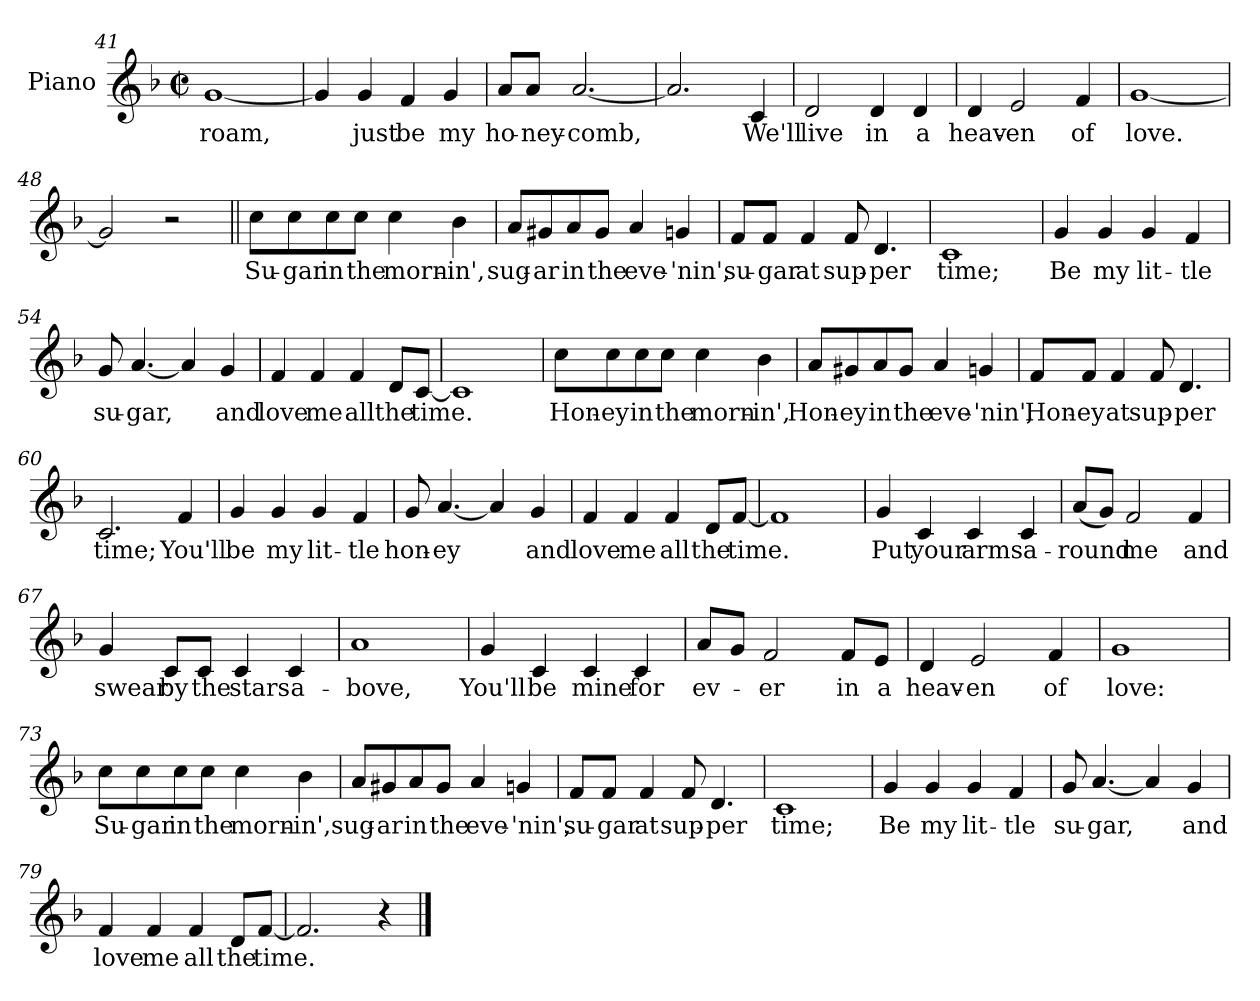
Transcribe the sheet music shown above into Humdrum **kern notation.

**kern	**text
*part1	*part1
*staff1	*staff1
*I"Piano	*
*I'Pno.	*
*clefG2	*
*k[b-]	*
*F:	*
*M2/2	*
*met(c|)	*
=41	=41
[1g	roam,
=42	=42
4g/]	.
4g/	just
4f/	be
4g/	my
=43	=43
8a/L	ho-
8a/J	-ney-
[2.a/	-comb,
=44	=44
2.a/]	.
4c/	We'll
!!LO:LB:g=z
=45	=45
2d/	live
4d/	in
4d/	a
=46	=46
4d/	heav-
2e/	-en
4f/	of
=47	=47
[1g	love.
=48	=48
2g/]	.
2r	.
=49||	=49||
8cc\L	Su-
8cc\	-gar
8cc\	in
8cc\J	the
4cc\	morn-
4b-\	-in',
=50	=50
8a/L	sug-
8g#X/	-ar
8a/	in
8g#/J	the
4a/	eve-
4gn/	-'nin',
!!LO:LB:g=z
=51	=51
8f/L	su-
8f/J	-gar
4f/	at
8f/	sup-
4.d/	-per
=52	=52
1c	time;
=53	=53
4g/	Be
4g/	my
4g/	lit-
4f/	-tle
=54	=54
8g/	su-
[4.a/	-gar,
4a/]	.
4g/	and
!!LO:LB:g=z
=55	=55
4f/	love
4f/	me
4f/	all
8d/L	the
[8c/J	time.
=56	=56
1c]	.
=57	=57
8cc\L	Hon-
8cc\	-ey
8cc\	in
8cc\J	the
4cc\	morn-
4b-\	-in',
=58	=58
8a/L	Hon-
8g#X/	-ey
8a/	in
8g#/J	the
4a/	eve-
4gn/	-'nin',
!!LO:LB:g=z
=59	=59
8f/L	Hon-
8f/J	-ey
4f/	at
8f/	sup-
4.d/	-per
=60	=60
2.c/	time;
4f/	You'll
=61	=61
4g/	be
4g/	my
4g/	lit-
4f/	-tle
=62	=62
8g/	hon-
[4.a/	-ey
4a/]	.
4g/	and
!!LO:LB:g=z
=63	=63
4f/	love
4f/	me
4f/	all
8d/L	the
[8f/J	time.
=64	=64
1f]	.
=65	=65
4g/	Put
4c/	your
4c/	arms
4c/	a-
=66	=66
(8a/L	-round
8g/J)	.
2f/	me
4f/	and
!!LO:LB:g=z
=67	=67
4g/	swear
8c/L	by
8c/J	the
4c/	stars
4c/	a-
=68	=68
1a	-bove,
=69	=69
4g/	You'll
4c/	be
4c/	mine
4c/	for
=70	=70
8a/L	ev-
8g/J	.
2f/	-er
8f/L	in
8e/J	a
=71	=71
4d/	heav-
2e/	-en
4f/	of
!!LO:LB:g=z
=72	=72
1g	love:
=73	=73
8cc\L	Su-
8cc\	-gar
8cc\	in
8cc\J	the
4cc\	morn-
4b-\	-in',
=74	=74
8a/L	sug-
8g#X/	-ar
8a/	in
8g#/J	the
4a/	eve-
4gn/	-'nin',
=75	=75
8f/L	su-
8f/J	-gar
4f/	at
8f/	sup-
4.d/	-per
!!LO:LB:g=z
=76	=76
1c	time;
=77	=77
4g/	Be
4g/	my
4g/	lit-
4f/	-tle
=78	=78
8g/	su-
[4.a/	-gar,
4a/]	.
4g/	and
=79	=79
4f/	love
4f/	me
4f/	all
8d/L	the
[8f/J	time.
=80	=80
2.f/]	.
4r	.
==	==
*-	*-
